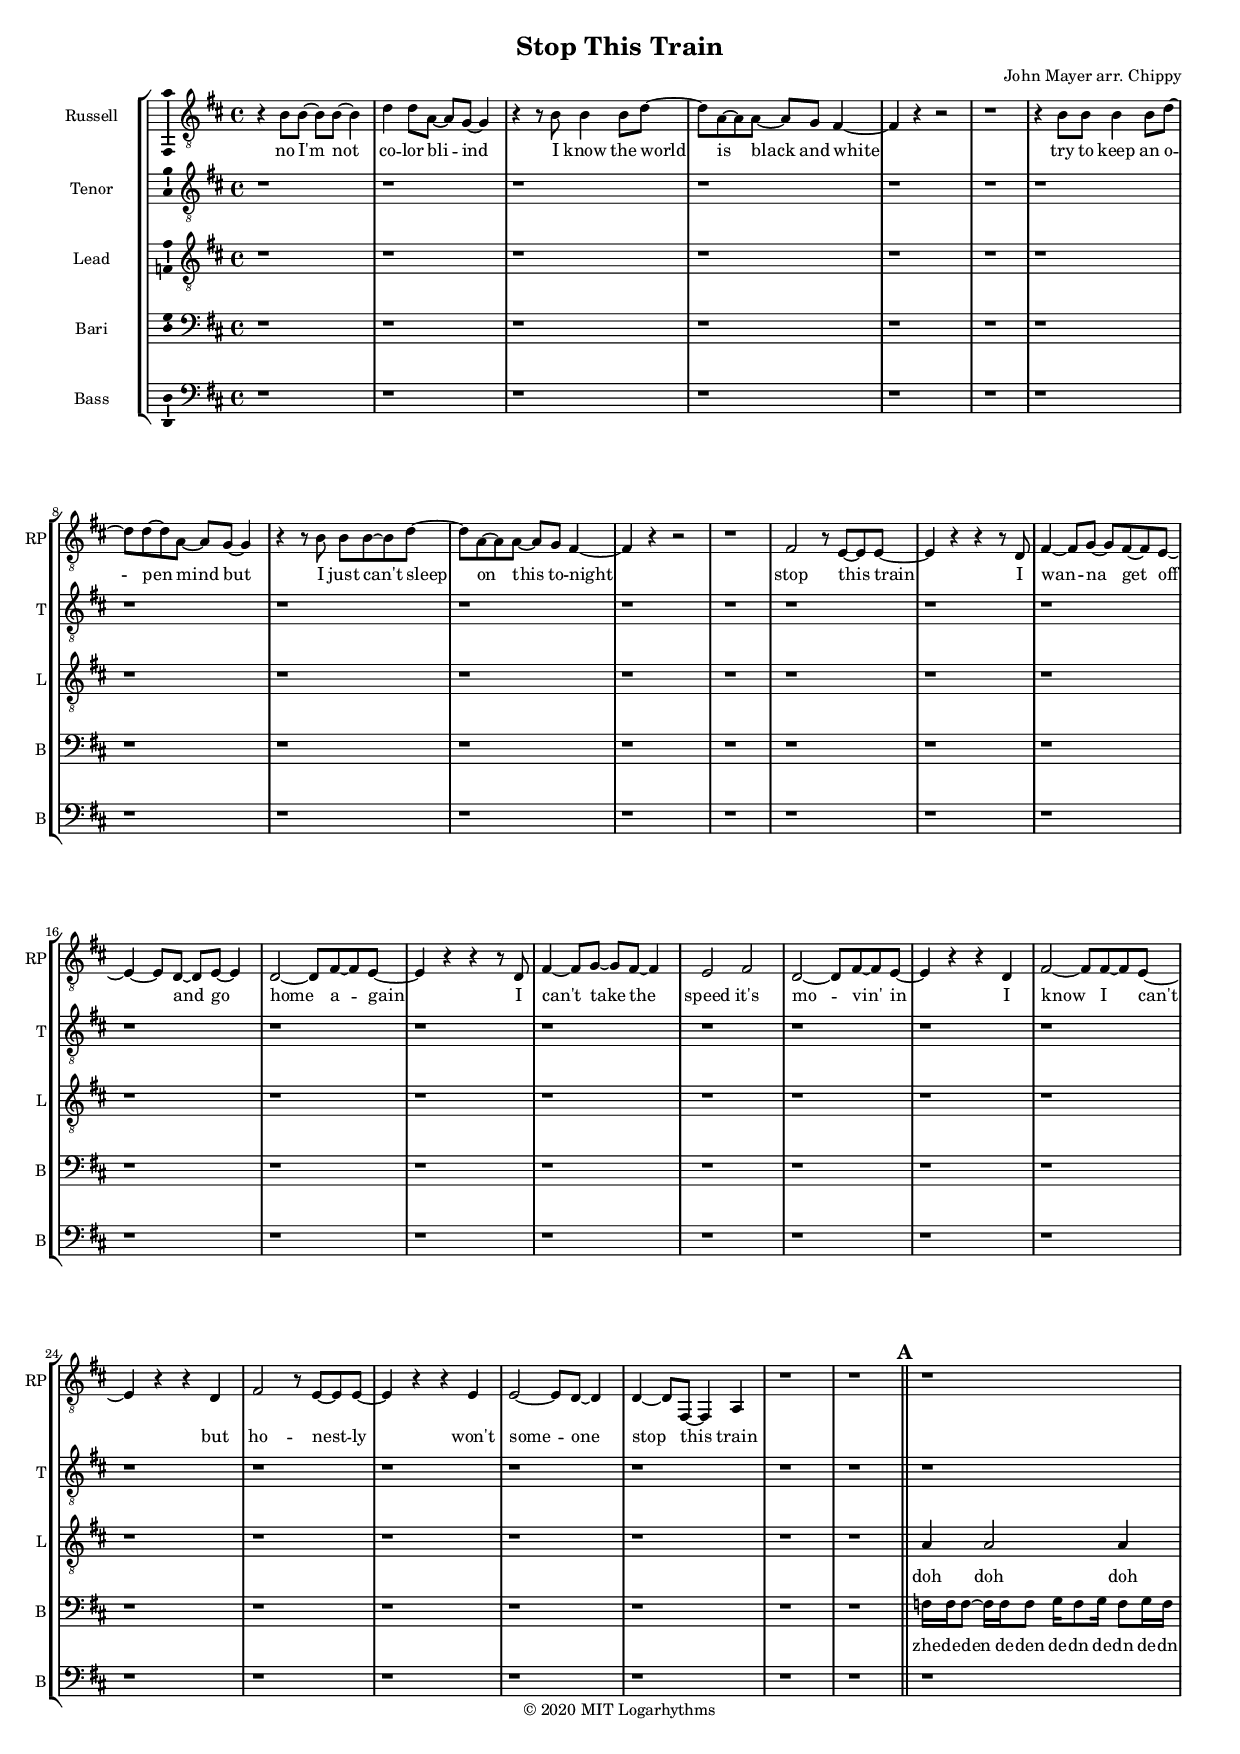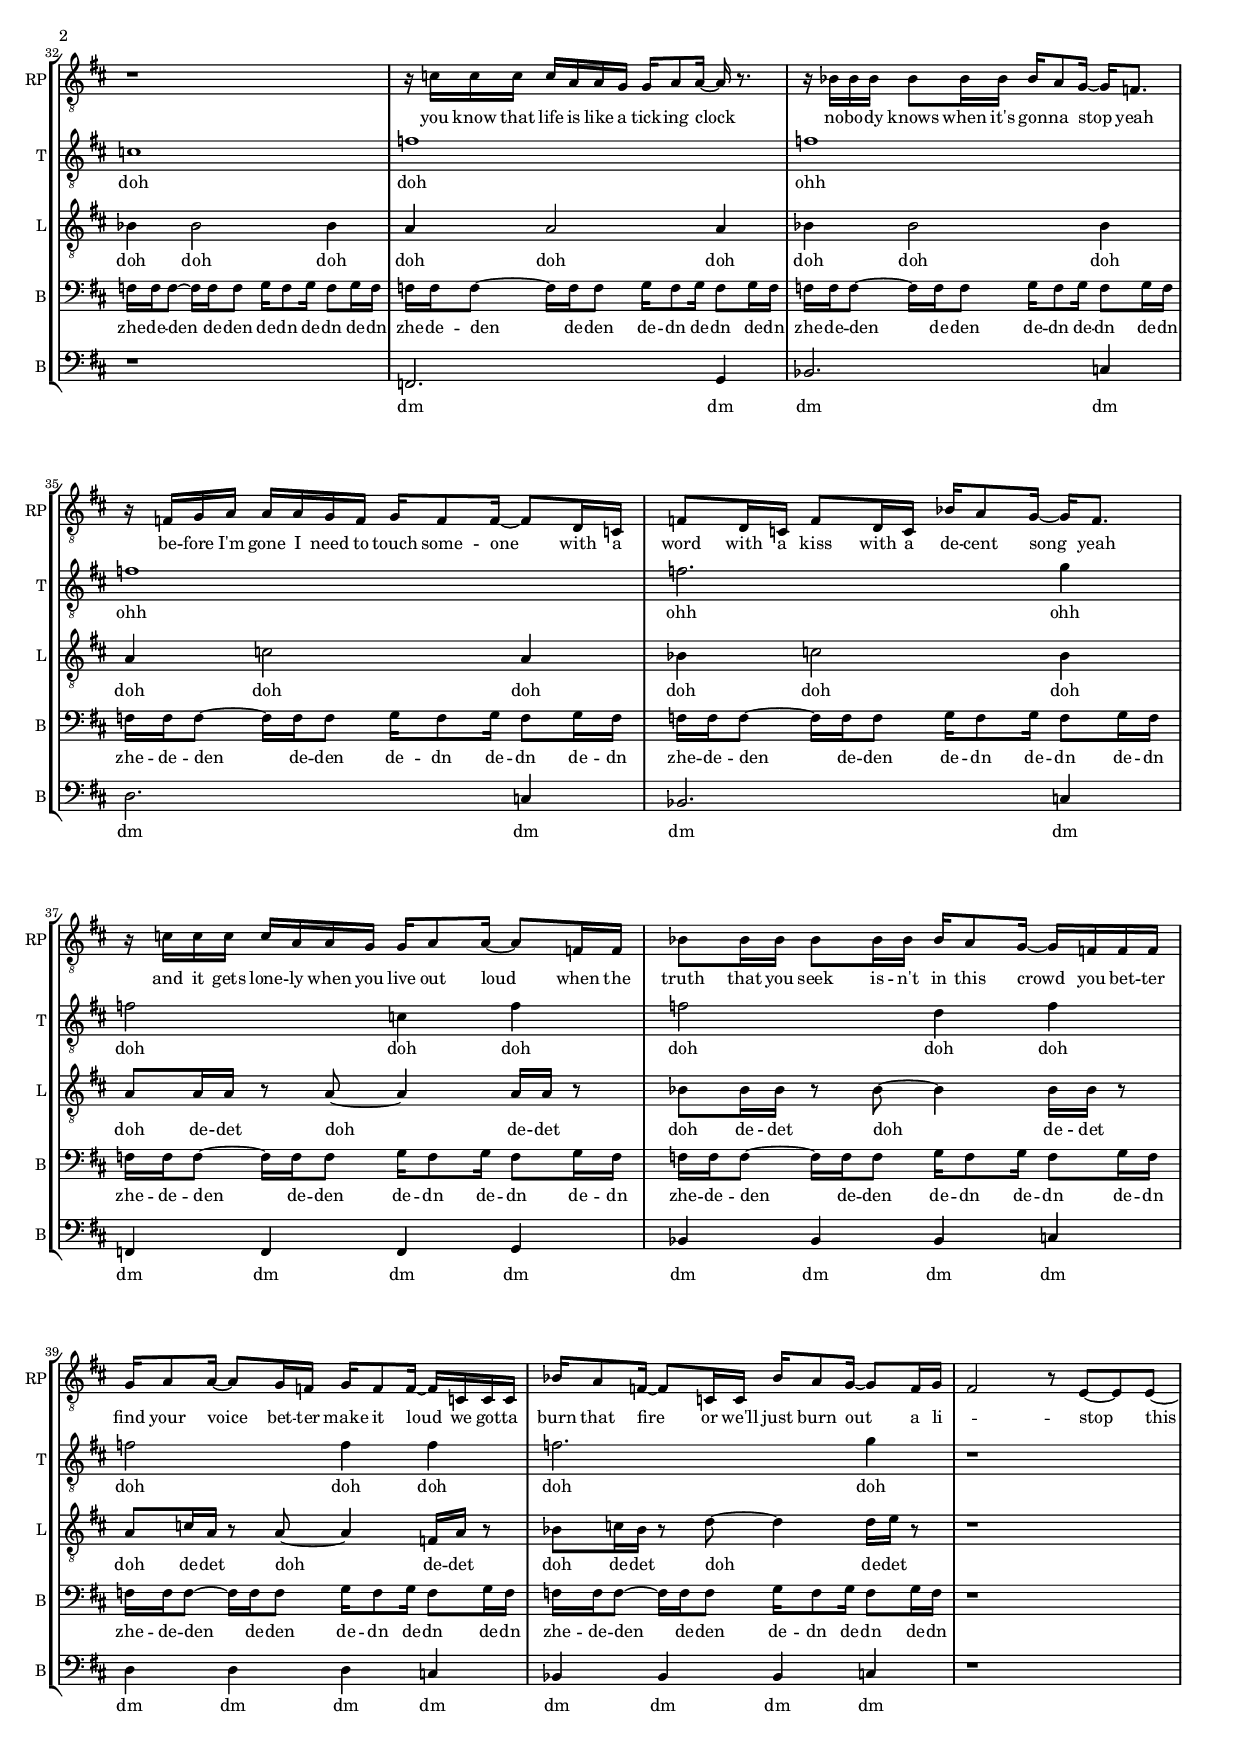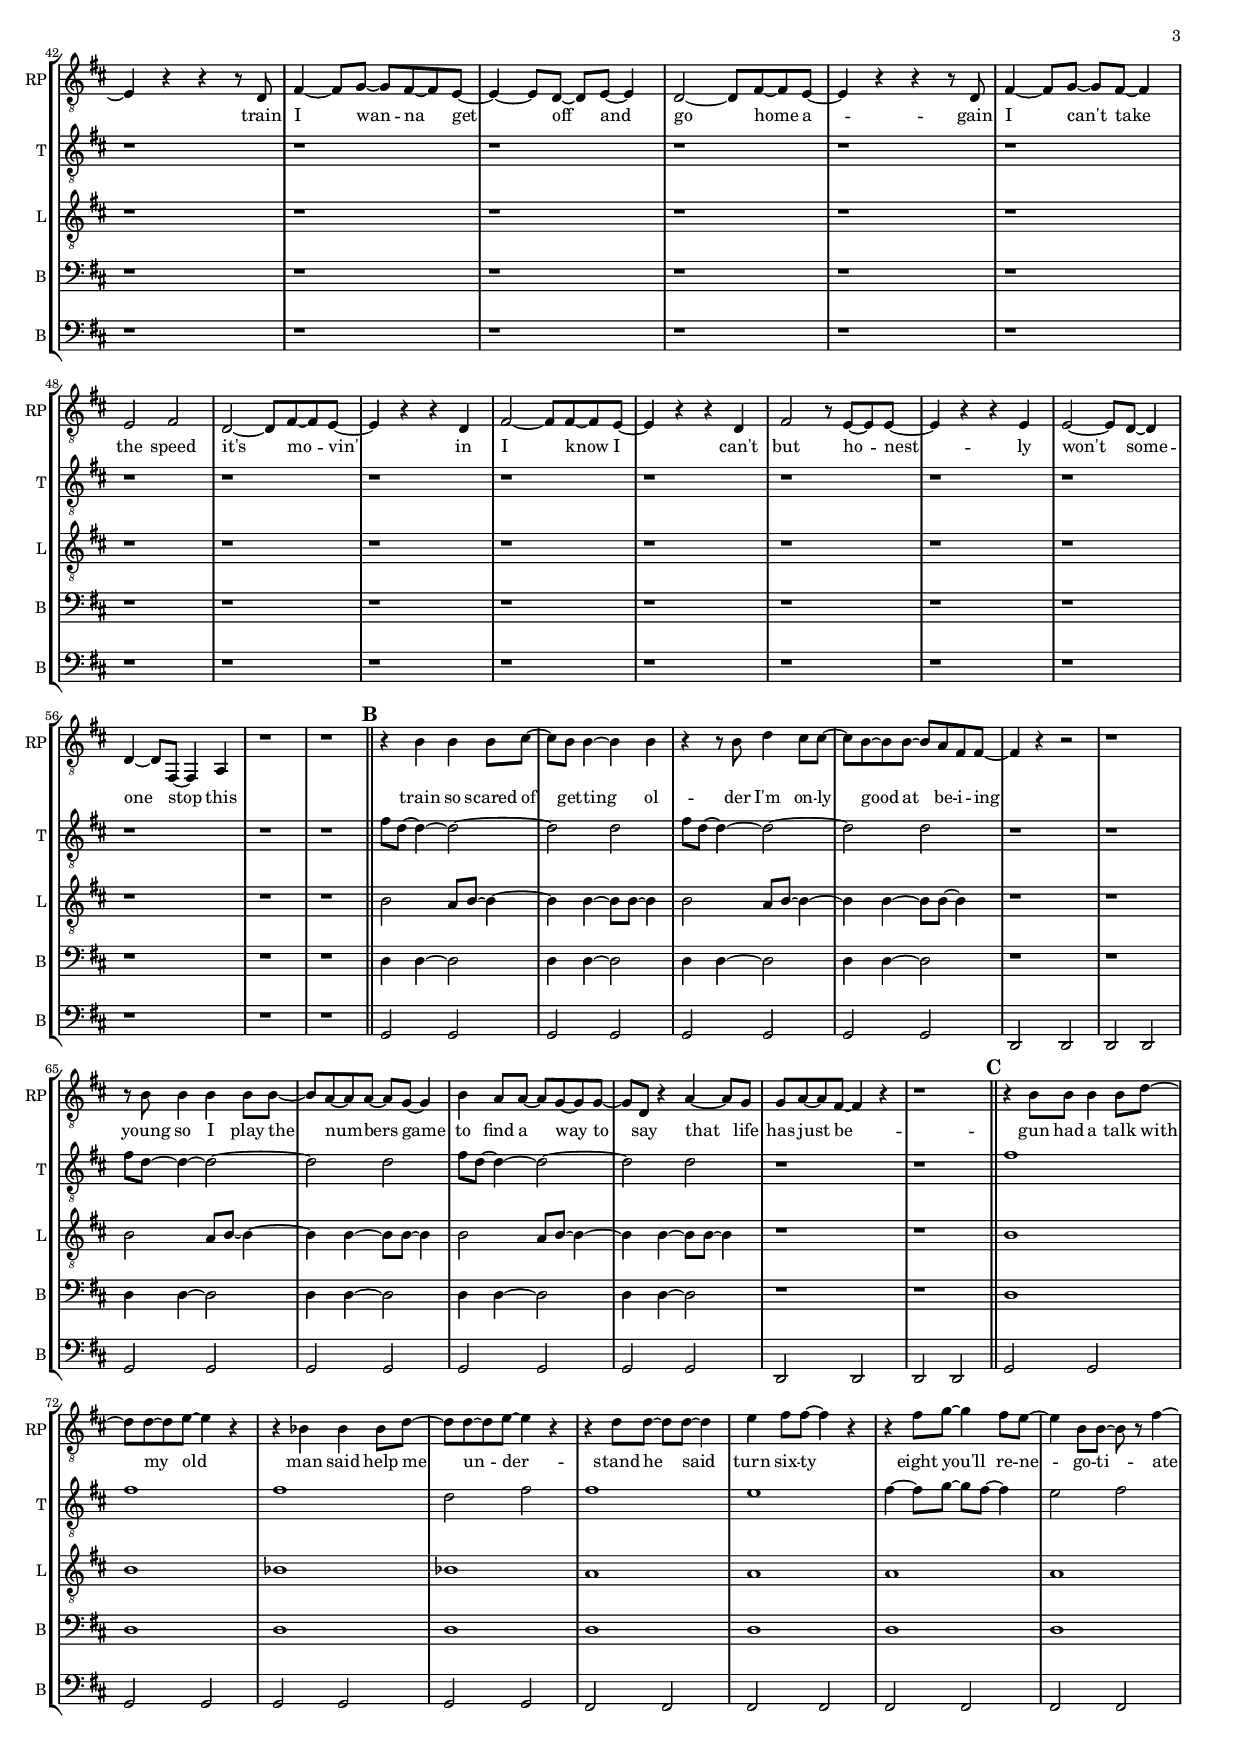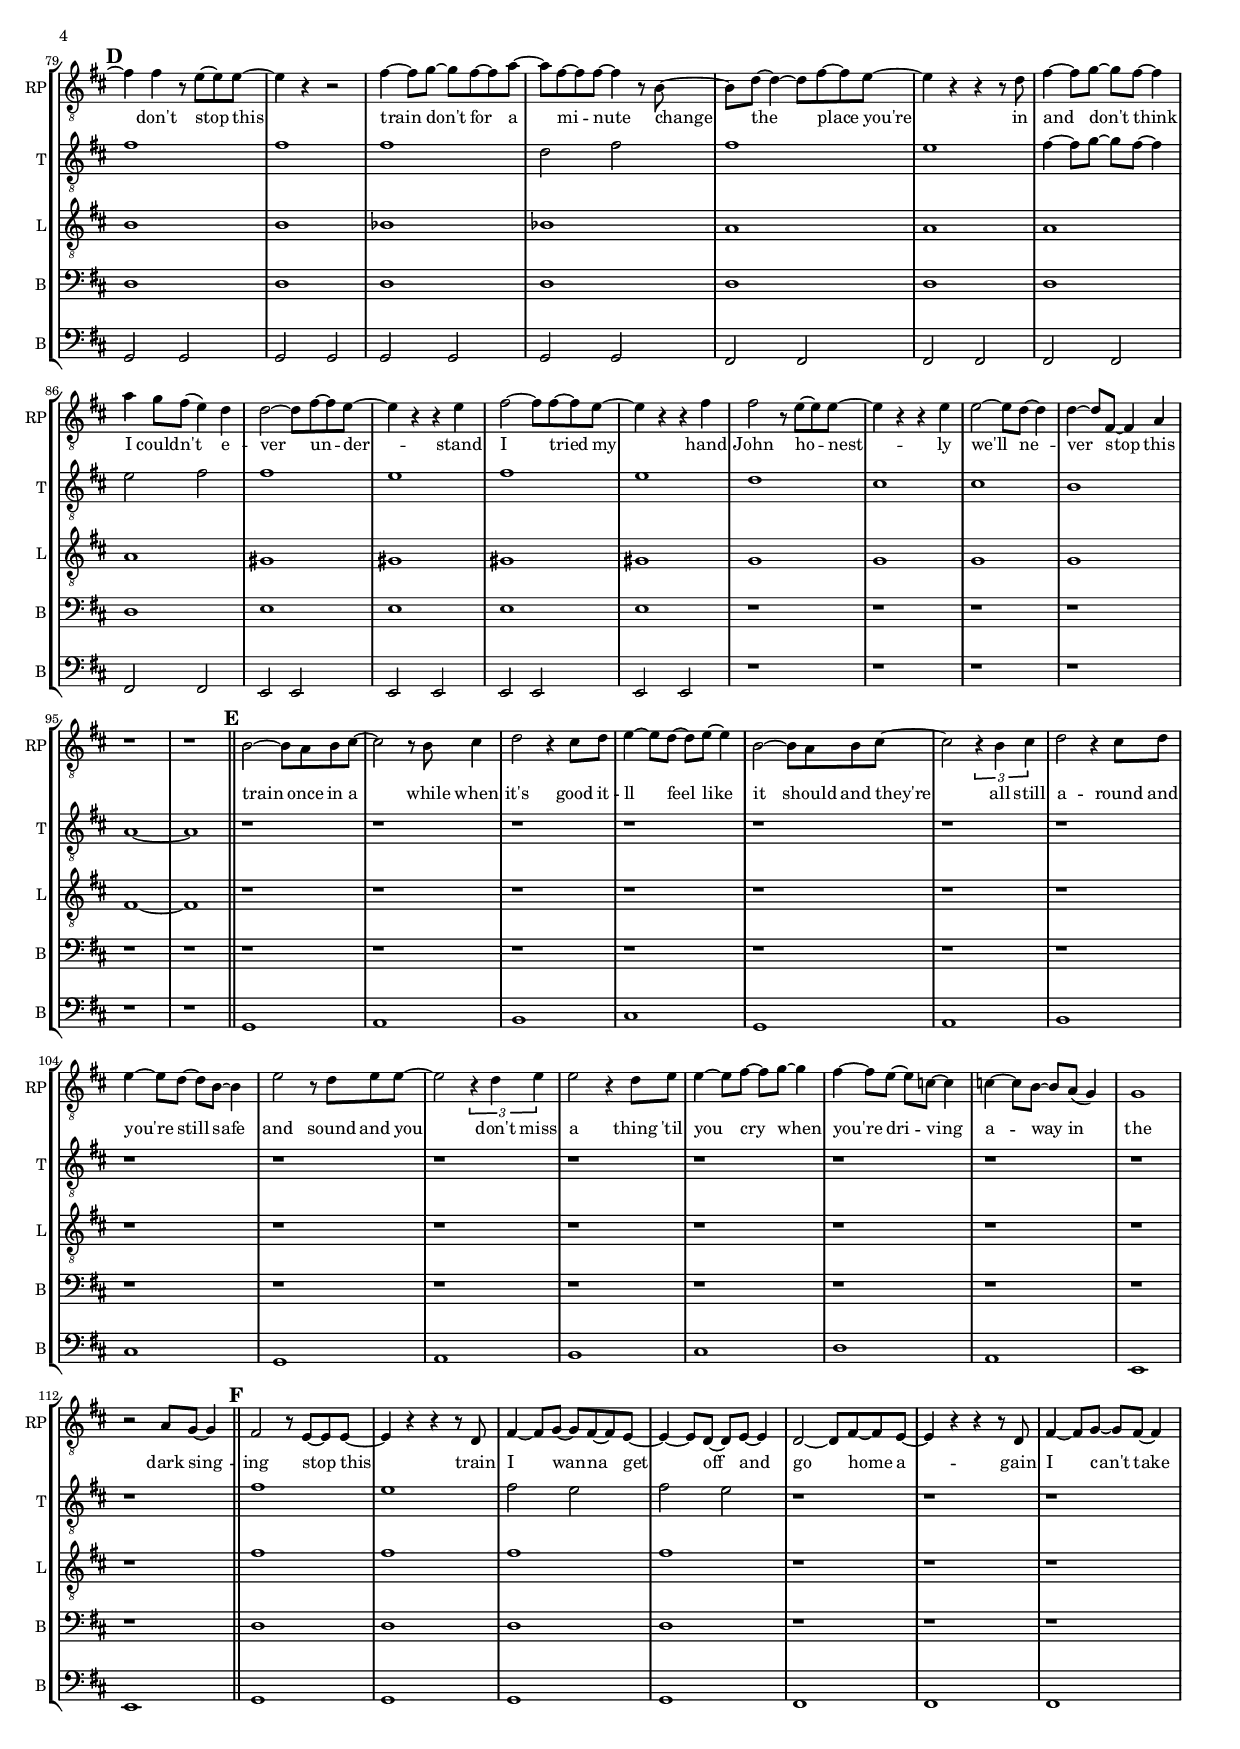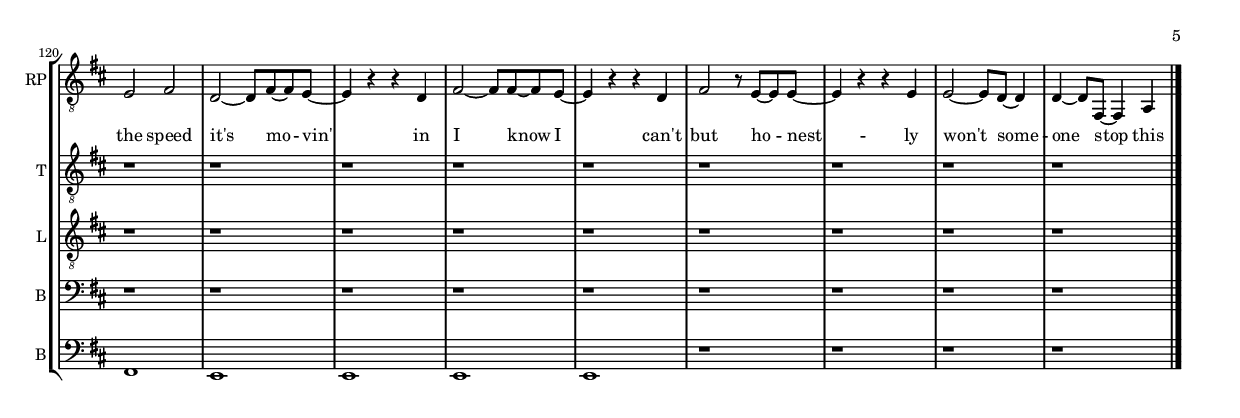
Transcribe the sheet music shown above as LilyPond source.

% score:///home/ryan/git/personal/stop-this-train/score.ly
% play:///home/ryan/git/personal/stop-this-train/media/russell.m4a:0
% play:///home/ryan/git/personal/stop-this-train/media/original.m4a:150
% play:///home/ryan/git/personal/stop-this-train/media/tori.m4a:4

\version "2.18.2"

#(set-global-staff-size 14)

\header {
  title = "Stop This Train"
  composer = "John Mayer arr. Chippy"
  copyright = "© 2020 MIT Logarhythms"
}

gSolo = { \key d \major }
gSoloLyrics = {}
gComp = { \key d \major }
gCompLyrics = {}
gRat = { \key d \major }
gRatLyrics = {}
gTenor = { \key d \major }
gTenorLyrics = {}
gLead = { \key d \major }
gLeadLyrics = {}
gBari = { \key d \major }
gBariLyrics = {}
gBass = { \key d \major }
gBassLyrics = {}


solo = \relative c' {
  r4  b8 b~  b8 b~  b4 |
  % no I'm not
  d4  d8 a~  a8 g~ g4 |
  % color bli-ind
  r4  r8 b  b4  b8 d~ |
  % I know the world
  d8 a~  a8 a~  a8 g  fis4~ |
  % is black and white

  fis4 r4 r2 |
  r1 |

  r4  b8 b  b4  b8 d~ |
  % try to keep an o-
  d8 d~  d8 a~  a8 g~ g4 |
  % pen mind but
  r4  r8 b  b8 b~  b8 d~ |
  % I just can't
  d8 a~  a8 a~  a8 g  fis4~ |
  % sleep on this tonigt

  fis4 r4 r2 |
  r1 |
}

soloLyrics = \lyricmode {
  no I'm not
  co -- lor bli -- ind
  I know the world
  is black and white

  try to keep an o --
  pen mind but
  I just can't
  sleep on this to -- night
}

comp = \relative c {
  r1 | r1 | r1 | r1 |
  r1 | r1 | r1 | r1 |
  r1 | r1 | r1 | r1 |
}

compLyrics = \lyricmode {}

rat = \relative c'' {
  r1 | r1 | r1 | r1 |
  r1 | r1 | r1 | r1 |
  r1 | r1 | r1 | r1 |
}

ratLyrics = \lyricmode {}

tenor = \relative c' {
  r1 | r1 | r1 | r1 |
  r1 | r1 | r1 | r1 |
  r1 | r1 | r1 | r1 |
}

tenorLyrics = \lyricmode {}

lead = \relative c' {
  r1 | r1 | r1 | r1 |
  r1 | r1 | r1 | r1 |
  r1 | r1 | r1 | r1 |
}

leadLyrics = \lyricmode {}

bari = \relative c' {
  r1 | r1 | r1 | r1 |
  r1 | r1 | r1 | r1 |
  r1 | r1 | r1 | r1 |
}

bariLyrics = \lyricmode {}

bass = \relative c, {
  r1 | r1 | r1 | r1 |
  r1 | r1 | r1 | r1 |
  r1 | r1 | r1 | r1 |
}

bassLyrics = \lyricmode {}


% "Export" the music to new variables

gSolo = { \gSolo \solo }
gSoloLyrics = { \gSoloLyrics \soloLyrics }
gComp = { \gComp \comp }
gCompLyrics = { \gCompLyrics \compLyrics }
gRat = { \gRat \rat }
gRatLyrics = { \gRatLyrics \ratLyrics }
gTenor = { \gTenor \tenor }
gTenorLyrics = { \gTenorLyrics \tenorLyrics }
gLead = { \gLead \lead }
gLeadLyrics = { \gLeadLyrics \leadLyrics }
gBari = { \gBari \bari }
gBariLyrics = { \gBariLyrics \bariLyrics }
gBass = { \gBass \bass }
gBassLyrics = { \gBassLyrics \bassLyrics }

% score:///home/ryan/git/personal/stop-this-train/score.ly
% play:///home/ryan/git/personal/stop-this-train/media/russell.m4a:97.75
% play:///home/ryan/git/personal/stop-this-train/media/original.m4a:150

solo = \relative c {
  fis2  r8 e~  e8 e~ |
  % stop this train
  e4  r4  r4  r8 d |
  % I
  fis4~  fis8 g~  g8 fis~  fis8 e~ |
  % wan-na get off
  e4~  e8 d~  d8 e8~  e4 |
  % and go

  d2~  d8 fis~  fis8 e~ |
  % home again
  e4  r4  r4  r8 d |
  % I
  fis4~  fis8 g~  g8 fis~  fis4 |
  % can't take the
  e2  fis2 |
  % speed it's

  d2~  d8 fis~  fis8 e~ |
  % mo-vin' in
  e4  r4  r4  d4 |
  % I
  fis2~  fis8 fis~  fis8 e~ |
  % know I can't
  e4  r4  r4  d4 |
  % but

  fis2  r8 e~  e8 e~ |
  % honestly
  e4  r4  r4  e4 |
  % won't
  e2~  e8 d~  d4 |
  % some one
  d4~  d8 fis,~  fis4  a4 |
  % stop this train

  r1 | r1 |

  \bar "||" \mark \default
}

soloLyrics = \lyricmode {
  stop this train
  I
  wan -- na get off
  and go

  home a -- gain
  I
  can't take the
  speed it's

  mo -- vin' in
  I
  know I can't
  but

  ho -- nest -- ly
  won't
  some -- one
  stop this train
}

% play:///home/ryan/git/personal/stop-this-train/media/tori.m4a:93
toricomp = \relative c' {
  d2  r8 b~  b8 b~ |
  % stop this train
  b4  r4  r2 |
  %
  d4~  d8 e~  e8 d~  d8 b~ |
  % wan-na get off
  b4~  b8 a~  a8 b8~  b4 |
  % and go
}

comp = \relative c' {
  r1 | r1 | r1 | r1 |
  r1 | r1 | r1 | r1 |
  r1 | r1 | r1 | r1 |
  r1 | r1 | r1 | r1 |
  r1 | r1 |
}

compLyrics = \lyricmode {}

rat = \relative c'' {
  r1 | r1 | r1 | r1 |
  r1 | r1 | r1 | r1 |
  r1 | r1 | r1 | r1 |
  r1 | r1 | r1 | r1 |
  r1 | r1 |
}

ratLyrics = \lyricmode {}

tenor = \relative c' {
  r1 | r1 | r1 | r1 |
  r1 | r1 | r1 | r1 |
  r1 | r1 | r1 | r1 |
  r1 | r1 | r1 | r1 |
  r1 | r1 |
}

tenorLyrics = \lyricmode {}

lead = \relative c' {
  r1 | r1 | r1 | r1 |
  r1 | r1 | r1 | r1 |
  r1 | r1 | r1 | r1 |
  r1 | r1 | r1 | r1 |
  r1 | r1 |
}

leadLyrics = \lyricmode {}

bari = \relative c {
  r1 | r1 | r1 | r1 |
  r1 | r1 | r1 | r1 |
  r1 | r1 | r1 | r1 |
  r1 | r1 | r1 | r1 |
  r1 | r1 |
}

bariLyrics = \lyricmode {}

bass = \relative c {
  r1 | r1 | r1 | r1 |
  r1 | r1 | r1 | r1 |
  r1 | r1 | r1 | r1 |
  r1 | r1 | r1 | r1 |
  r1 | r1 |
}

bassLyrics = \lyricmode {}


% "Export" the music to new variables

gSolo = { \gSolo \solo }
gSoloLyrics = { \gSoloLyrics \soloLyrics }
gComp = { \gComp \comp }
gCompLyrics = { \gCompLyrics \compLyrics }
gRat = { \gRat \rat }
gRatLyrics = { \gRatLyrics \ratLyrics }
gTenor = { \gTenor \tenor }
gTenorLyrics = { \gTenorLyrics \tenorLyrics }
gLead = { \gLead \lead }
gLeadLyrics = { \gLeadLyrics \leadLyrics }
gBari = { \gBari \bari }
gBariLyrics = { \gBariLyrics \bariLyrics }
gBass = { \gBass \bass }
gBassLyrics = { \gBassLyrics \bassLyrics }


solo = \relative c' {
  r1 | r1 |
  r16 c c c  c a a g  g a8 a16~  a r8. |
  r16 bes bes bes  bes8 bes16 bes  bes a8 g16~  g f8. |
  r16 f g a  a a g f  g f8 f16~  f8 d16 c |
  f8 d16 c  f8 d16 c  bes' a8 g16~  g f8. |
  r16 c' c c  c a a g  g a8 a16~  a8 f16 f |
  bes8 bes16 bes  bes8 bes16 bes  bes a8 g16~  g f f f |
  g a8 a16~  a8 g16 f  g f8 f16~  f c c c |
  bes' a8 f16~  f8 c16 c  bes' a8 g16~  g8 f16 g~ |
}

soloLyrics = \lyricmode {
  you know that life is like a tick -- ing clock
  no -- bo -- dy knows when it's gon -- na stop yeah
  be -- fore I'm gone I need to touch some -- one with a
  word with a kiss with a de -- cent song yeah

  and it gets lone -- ly when you live out loud when the
  truth that you seek is -- n't in this crowd you bet -- ter
  find your voice bet -- ter make it loud we got -- ta
  burn that fire or we'll just burn out a li --
}

comp = {
  r1 | r1 |
  r1 | r1 | r1 | r1 |
  r1 | r1 | r1 | r1 |
}

compLyrics = \lyricmode {

}

rat = {
  r1 | r1 |
  r1 | r1 | r1 | r1 |
  r1 | r1 | r1 | r1 |
}

ratLyrics = \lyricmode {

}

tenor = \relative c' {
  r1 |
  c1 |
  f1 |
  f1 |
  f1 |
  f2. g4 |
  f2 c4 f |
  f2 d4 f |
  f2 f4 f |
  f2. g4 |
}

tenorLyrics = \lyricmode {
  doh
  doh
  ohh
  ohh
  ohh ohh
  doh doh doh
  doh doh doh
  doh doh doh
  doh doh
}

lead = \relative c' {
  a4  a2  a4 |
  bes4  bes2  bes4 |
  a4  a2  a4 |
  bes4  bes2  bes4 |
  a4  c2  a4 |
  bes4  c2  bes4 |

  a8 a16 a  r8 a~  a4  a16 a r8 |
  bes8 bes16 bes  r8 bes~  bes4  bes16 bes r8 |
  a8 c16 a  r8 a~  a4  f16 a r8 |
  bes8 c16 bes  r8 d~  d4  d16 e r8 |
}

leadLyrics = \lyricmode {
  doh doh doh
  doh doh doh
  doh doh doh
  doh doh doh
  doh doh doh
  doh doh doh

  doh de -- det doh de -- det
  doh de -- det doh de -- det
  doh de -- det doh de -- det
  doh de -- det doh de -- det
}

bari = \relative c {
  f16 f f8~  f16 f f8  g16 f8 g16  f8 g16 f |
  f16 f f8~  f16 f f8  g16 f8 g16  f8 g16 f |
  f16 f f8~  f16 f f8  g16 f8 g16  f8 g16 f |
  f16 f f8~  f16 f f8  g16 f8 g16  f8 g16 f |
  f16 f f8~  f16 f f8  g16 f8 g16  f8 g16 f |
  f16 f f8~  f16 f f8  g16 f8 g16  f8 g16 f |

  f16 f f8~  f16 f f8  g16 f8 g16  f8 g16 f |
  f16 f f8~  f16 f f8  g16 f8 g16  f8 g16 f |
  f16 f f8~  f16 f f8  g16 f8 g16  f8 g16 f |
  f16 f f8~  f16 f f8  g16 f8 g16  f8 g16 f |
}

bariLyrics = \lyricmode {
  zhe -- de -- den de -- den de -- dn de -- dn de -- dn
  zhe -- de -- den de -- den de -- dn de -- dn de -- dn
  zhe -- de -- den de -- den de -- dn de -- dn de -- dn
  zhe -- de -- den de -- den de -- dn de -- dn de -- dn
  zhe -- de -- den de -- den de -- dn de -- dn de -- dn
  zhe -- de -- den de -- den de -- dn de -- dn de -- dn
  zhe -- de -- den de -- den de -- dn de -- dn de -- dn
  zhe -- de -- den de -- den de -- dn de -- dn de -- dn
  zhe -- de -- den de -- den de -- dn de -- dn de -- dn
  zhe -- de -- den de -- den de -- dn de -- dn de -- dn
}

bass = \relative c, {
  r1 | r1 |
  f2.  g4 |
  bes2.  c4 |
  d2. c4 |
  bes2. c4|
  f,4 f f g |
  bes4 bes bes c |
  d4 d d c |
  bes4 bes bes c |
}

bassLyrics = \lyricmode {
  dm dm
  dm dm
  dm dm
  dm dm
  dm dm dm dm
  dm dm dm dm
  dm dm dm dm
  dm dm dm dm
}


% "Export" the music to new variables

gSolo = { \gSolo \solo }
gSoloLyrics = { \gSoloLyrics \soloLyrics }
gComp = { \gComp \comp }
gCompLyrics = { \gCompLyrics \compLyrics }
gRat = { \gRat \rat }
gRatLyrics = { \gRatLyrics \ratLyrics }
gTenor = { \gTenor \tenor }
gTenorLyrics = { \gTenorLyrics \tenorLyrics }
gLead = { \gLead \lead }
gLeadLyrics = { \gLeadLyrics \leadLyrics }
gBari = { \gBari \bari }
gBariLyrics = { \gBariLyrics \bariLyrics }
gBass = { \gBass \bass }
gBassLyrics = { \gBassLyrics \bassLyrics }

% score:///home/ryan/git/personal/stop-this-train/score.ly
% play:///home/ryan/git/personal/stop-this-train/media/russell.m4a:97.75
% play:///home/ryan/git/personal/stop-this-train/media/original.m4a:150

solo = \relative c {
  fis2  r8 e~  e8 e~ |
  % stop this train
  e4  r4  r4  r8 d |
  % I
  fis4~  fis8 g~  g8 fis~  fis8 e~ |
  % wan-na get off
  e4~  e8 d~  d8 e8~  e4 |
  % and go

  d2~  d8 fis~  fis8 e~ |
  % home again
  e4  r4  r4  r8 d |
  % I
  fis4~  fis8 g~  g8 fis~  fis4 |
  % can't take the
  e2  fis2 |
  % speed it's

  d2~  d8 fis~  fis8 e~ |
  % mo-vin' in
  e4  r4  r4  d4 |
  % I
  fis2~  fis8 fis~  fis8 e~ |
  % know I can't
  e4  r4  r4  d4 |
  % but

  fis2  r8 e~  e8 e~ |
  % honestly
  e4  r4  r4  e4 |
  % won't
  e2~  e8 d~  d4 |
  % some one
  d4~  d8 fis,~  fis4  a4 |
  % stop this train

  r1 | r1 |

  \bar "||" \mark \default
}

soloLyrics = \lyricmode {
  stop this train
  I
  wan -- na get off
  and go

  home a -- gain
  I
  can't take the
  speed it's

  mo -- vin' in
  I
  know I can't
  but

  ho -- nest -- ly
  won't
  some -- one
  stop this train
}

% play:///home/ryan/git/personal/stop-this-train/media/tori.m4a:93
toricomp = \relative c' {
  d2  r8 b~  b8 b~ |
  % stop this train
  b4  r4  r2 |
  %
  d4~  d8 e~  e8 d~  d8 b~ |
  % wan-na get off
  b4~  b8 a~  a8 b8~  b4 |
  % and go
}

comp = \relative c' {
  r1 | r1 | r1 | r1 |
  r1 | r1 | r1 | r1 |
  r1 | r1 | r1 | r1 |
  r1 | r1 | r1 | r1 |
  r1 | r1 |
}

compLyrics = \lyricmode {}

rat = \relative c'' {
  r1 | r1 | r1 | r1 |
  r1 | r1 | r1 | r1 |
  r1 | r1 | r1 | r1 |
  r1 | r1 | r1 | r1 |
  r1 | r1 |
}

ratLyrics = \lyricmode {}

tenor = \relative c' {
  r1 | r1 | r1 | r1 |
  r1 | r1 | r1 | r1 |
  r1 | r1 | r1 | r1 |
  r1 | r1 | r1 | r1 |
  r1 | r1 |
}

tenorLyrics = \lyricmode {}

lead = \relative c' {
  r1 | r1 | r1 | r1 |
  r1 | r1 | r1 | r1 |
  r1 | r1 | r1 | r1 |
  r1 | r1 | r1 | r1 |
  r1 | r1 |
}

leadLyrics = \lyricmode {}

bari = \relative c {
  r1 | r1 | r1 | r1 |
  r1 | r1 | r1 | r1 |
  r1 | r1 | r1 | r1 |
  r1 | r1 | r1 | r1 |
  r1 | r1 |
}

bariLyrics = \lyricmode {}

bass = \relative c {
  r1 | r1 | r1 | r1 |
  r1 | r1 | r1 | r1 |
  r1 | r1 | r1 | r1 |
  r1 | r1 | r1 | r1 |
  r1 | r1 |
}

bassLyrics = \lyricmode {}


% "Export" the music to new variables

gSolo = { \gSolo \solo }
gSoloLyrics = { \gSoloLyrics \soloLyrics }
gComp = { \gComp \comp }
gCompLyrics = { \gCompLyrics \compLyrics }
gRat = { \gRat \rat }
gRatLyrics = { \gRatLyrics \ratLyrics }
gTenor = { \gTenor \tenor }
gTenorLyrics = { \gTenorLyrics \tenorLyrics }
gLead = { \gLead \lead }
gLeadLyrics = { \gLeadLyrics \leadLyrics }
gBari = { \gBari \bari }
gBariLyrics = { \gBariLyrics \bariLyrics }
gBass = { \gBass \bass }
gBassLyrics = { \gBassLyrics \bassLyrics }

% score:///home/ryan/git/personal/stop-this-train/score.ly
% play:///home/ryan/git/personal/stop-this-train/media/russell.m4a:97.75
% play:///home/ryan/git/personal/stop-this-train/media/original.m4a:150

solo = \relative c' {
  r4  b4  b4  b8 cis~ |
  % so scared of get-
  cis8 b  b4~  b4  b4 |
  % ting older
  r4  r8 b  d4  cis8 cis~ |
  % I'm only good
  cis8 b~  b8 b~  b8 a  fis8 fis~ |
  % at being young

  fis4 r4 r2 |
  r1 |

% play:///home/ryan/git/personal/stop-this-train/media/original.m4a:160

  r8 b  b4  b4  b8 b~ |
  % so I play the num -
  b8 a~  a8 a~  a8 g~  g4 |
  % bers game to
  b4  a8 a~  a8 g~  g8 g~ |
  % find a way to say
  g8 d  r4  a'4~ a8 g |
  % that life has

  g8 a~  a8 fis~  fis4  r4 |
  % just begun
  r1 |

  \bar "||" \mark \default
}

soloLyrics = \lyricmode {
  so scared of get --
  ting ol -- der
  I'm on -- ly good
  at be -- i -- ing young

  so I play the num --
  bers game to
  find a way to say
  that life has 

  just be -- gun
}

comp = \relative c {
  r1 | r1 | r1 | r1 |
  r1 | r1 | r1 | r1 |
  r1 | r1 | r1 | r1 |
}

compLyrics = \lyricmode {}

rat = \relative c'' {
  r1 | r1 | r1 | r1 |
  r1 | r1 | r1 | r1 |
  r1 | r1 | r1 | r1 |
}

ratLyrics = \lyricmode {}

tenor = \relative c' {
  fis8 d~  d4~  d2~ |
  d2  d2 |
  fis8 d~  d4~  d2~ |
  d2  d2 |

  r1 | r1 |

  fis8 d~  d4~  d2~ |
  d2  d2 |
  fis8 d~  d4~  d2~ |
  d2  d2 |

  r1 | r1 |
}

tenorLyrics = \lyricmode {}

lead = \relative c' {
  b2  a8 b~  b4~ |
  b4  b4~  b8 b~  b4 |
  b2  a8 b~  b4~ |
  b4  b4~  b8 b~  b4 |

  r1 | r1 |

  b2  a8 b~  b4~ |
  b4  b4~  b8 b~  b4 |
  b2  a8 b~  b4~ |
  b4  b4~  b8 b~  b4 |

  r1 | r1 |
}

leadLyrics = \lyricmode {}

bari = \relative c {
  d4  d4~  d2|
  d4  d4~  d2|
  d4  d4~  d2|
  d4  d4~  d2|

  r1 | r1 |

  d4  d4~  d2|
  d4  d4~  d2|
  d4  d4~  d2|
  d4  d4~  d2|

  r1 | r1 |
}

bariLyrics = \lyricmode {}

bass = \relative c {
  g2 g2 | g2 g2 | g2 g2 | g2 g2 |
  d2 d2 | d2 d2 |
  g2 g2 | g2 g2 | g2 g2 | g2 g2 |
  d2 d2 | d2 d2 |
}

bassLyrics = \lyricmode {}


% "Export" the music to new variables

gSolo = { \gSolo \solo }
gSoloLyrics = { \gSoloLyrics \soloLyrics }
gComp = { \gComp \comp }
gCompLyrics = { \gCompLyrics \compLyrics }
gRat = { \gRat \rat }
gRatLyrics = { \gRatLyrics \ratLyrics }
gTenor = { \gTenor \tenor }
gTenorLyrics = { \gTenorLyrics \tenorLyrics }
gLead = { \gLead \lead }
gLeadLyrics = { \gLeadLyrics \leadLyrics }
gBari = { \gBari \bari }
gBariLyrics = { \gBariLyrics \bariLyrics }
gBass = { \gBass \bass }
gBassLyrics = { \gBassLyrics \bassLyrics }

% score:///home/ryan/git/personal/stop-this-train/score.ly
% play:///home/ryan/git/personal/stop-this-train/media/russell.m4a:118


% play:///home/ryan/git/personal/stop-this-train/media/original.m4a:171

solo = \relative c' {
  r4  b8 b  b4  b8 d~ |
  % had a talk with my
  d8 d~  d8 e~  e4 r4 |
  % old man
  r4  bes4  bes4  bes8 d~ |
  % said help me un-
  d8 d~  d8 e~  e4 r4 |
  % der stand

% play:///home/ryan/git/personal/stop-this-train/media/original.m4a:177.2

  r4  d8 d~  d8 d~  d4 |
  % he said turn
  e4  fis8 fis~  fis4  r4 |
  % sixty eight
  r4  fis8 g~  g4  fis8 e~ |
  % you'll renego-
  e4  b8 b~  b8 r  fis'4~ |
  % tiate don't

  \mark \default

% play:///home/ryan/git/personal/stop-this-train/media/original.m4a:182

  fis4  fis4  r8 e~  e8 e~ |
  % stop this train
  e4  r4  r2 |
  %
  fis4~  fis8 g~  g8 fis~  fis8 a~ |
  % don't for a mi-
  a8 fis~  fis8 fis~  fis4  r8 b,~ |
  % nute change the 

% play:///home/ryan/git/personal/stop-this-train/media/original.m4a:187

  b8 d~  d4~  d8 fis~  fis8 e~ |
  % place you're in
  e4  r4  r4  r8 d |
  % and
  fis4~  fis8 g~  g8 fis~  fis4 |
  % don't think I
  a4  g8 fis(  e4)  d4 |
  % couldn't ever

% play:///home/ryan/git/personal/stop-this-train/media/original.m4a:193

  d2~  d8 fis~  fis8 e~ |
  % understand
  e4  r4  r4  e4 |
  % I
  fis2~  fis8 fis~  fis8 e~ |
  % tried my hand
  e4  r4  r4  fis4 |
  % john

% play:///home/ryan/git/personal/stop-this-train/media/original.m4a:198.7

  fis2  r8 e~  e8 e~ |
  % honestly
  e4  r4  r4  e4 |
  % we'll ne-
  e2~  e8 d~  d4 |
  % ver
  d4~  d8 fis,~  fis4  a4 |
  % stop this train

  r1 | r1 |

  \bar "||" \mark \default
}

soloLyrics = \lyricmode {
  had a talk with my
  old man
  said help me un --
  der -- stand

  he said turn
  six -- ty eight
  you'll re -- ne -- go --
  ti -- ate don't

  stop this train
  don't for a mi --
  nute change the

  place you're in
  and
  don't think I
  could -- n't e -- ver

  un -- der -- stand
  I
  tried my hand
  John

  ho -- nest -- ly
  we'll ne --
  ver
  stop this train
}

comp = \relative c' {
  r1 | r1 | r1 | r1 |
  r1 | r1 | r1 | r1 |
  r1 | r1 | r1 | r1 |
  r1 | r1 | r1 | r1 |
  r1 | r1 | r1 | r1 |
  r1 | r1 | r1 | r1 |
  r1 | r1 |
}

compLyrics = \lyricmode {}

rat = \relative c'' {
  r1 | r1 | r1 | r1 |
  r1 | r1 | r1 | r1 |
  r1 | r1 | r1 | r1 |
  r1 | r1 | r1 | r1 |
  r1 | r1 | r1 | r1 |
  r1 | r1 | r1 | r1 |
  r1 | r1 |
}

ratLyrics = \lyricmode {}

tenor = \relative c' {
  fis1 |
  fis1 |
  fis1 |
  d2  fis |

  fis1 |
  e1 |
  fis4~  fis8 g~  g8 fis~  fis4 |
  e2  fis2 |

  fis1 |
  fis1 |
  fis1 |
  d2  fis |

  fis1 |
  e1 |
  fis4~  fis8 g~  g8 fis~  fis4 |
  e2  fis2 |

  fis1 |
  e1 |
  fis1 |
  e1 |

  d1 |
  cis1 |
  cis1 |
  b1 |

  a1~ | a1 |
}

tenorLyrics = \lyricmode {}

lead = \relative c' {
  b1 |
  b1 |
  bes1 |
  bes1 |

  a1 |
  a1 |
  a1 |
  a1 |

  b1 |
  b1 |
  bes1 |
  bes1 |

  a1 |
  a1 |
  a1 |
  a1 |

  gis1 |
  gis1 |
  gis1 |
  gis1 |

  g1 |
  g1 |
  g1 |
  g1 |

  fis1~ | fis1 |
}

leadLyrics = \lyricmode {}

% play:///home/ryan/git/personal/stop-this-train/media/original.m4a:110
bari = \relative c {
  d1 |
  d1 |
  d1 |
  d1 |

  d1 |
  d1 |
  d1 |
  d1 |

  d1 |
  d1 |
  d1 |
  d1 |

  d1 |
  d1 |
  d1 |
  d1 |

  e1 |
  e1 |
  e1 |
  e1 |

  r1 |
  r1 |
  r1 |
  r1 |

  r1 | r1 |
}

bariLyrics = \lyricmode {}

bass = \relative c {
  g2  g |
  g2  g |
  g2  g |
  g2  g |

  fis2  fis |
  fis2  fis |
  fis2  fis |
  fis2  fis |

  g2  g |
  g2  g |
  g2  g |
  g2  g |

  fis2  fis |
  fis2  fis |
  fis2  fis |
  fis2  fis |

  e2  e |
  e2  e |
  e2  e |
  e2  e |

  r1 | r1 | r1 | r1 |
  r1 | r1 |
}

bassLyrics = \lyricmode {}


% "Export" the music to new variables

gSolo = { \gSolo \solo }
gSoloLyrics = { \gSoloLyrics \soloLyrics }
gComp = { \gComp \comp }
gCompLyrics = { \gCompLyrics \compLyrics }
gRat = { \gRat \rat }
gRatLyrics = { \gRatLyrics \ratLyrics }
gTenor = { \gTenor \tenor }
gTenorLyrics = { \gTenorLyrics \tenorLyrics }
gLead = { \gLead \lead }
gLeadLyrics = { \gLeadLyrics \leadLyrics }
gBari = { \gBari \bari }
gBariLyrics = { \gBariLyrics \bariLyrics }
gBass = { \gBass \bass }
gBassLyrics = { \gBassLyrics \bassLyrics }

% score:///home/ryan/git/personal/stop-this-train/score.ly
% play:///home/ryan/git/personal/stop-this-train/media/russell.m4a:161

% play:///home/ryan/git/personal/stop-this-train/media/original.m4a:214

solo = \relative c' {
  b2~  b8 a  b8 cis~ |
  % once in a while
  cis2  r8 b  cis4 |
  % when it's
  d2  r4  cis8 d |
  % good it'll
  e4~  e8 d~  d8 e~  e4 |
  % feel like it

% play:///home/ryan/git/personal/stop-this-train/media/original.m4a:220

  b2~  b8 a  b8 cis~ |
  % should and they're
  cis2  \tuplet 3/2 { r4 b cis } |
  % all still a-
  d2  r4  cis8 d |
  % round and you're
  e4~  e8 d~  d8 b~  b4 |
  % still safe and

% play:///home/ryan/git/personal/stop-this-train/media/original.m4a:225.7

  e2  r8 d  e8 e~ |
  % sound and you don't
  e2  \tuplet 3/2 { r4 d e } |
  % miss a
  e2  r4  d8 e |
  % thing 'til you
  e4~  e8 fis~  fis8 g~  g4  |
  % cry when you're

% play:///home/ryan/git/personal/stop-this-train/media/original.m4a:230.5

  fis4~  fis8 e~  e8 c~  c4  |
  % driving a-
  c4~  c8 b~  b8 a(  g4)  |
  % way in the
  g1 |
  % dark
  r2  a8 g~  g4 |
  % singing

  \bar "||" \mark \default
}

soloLyrics = \lyricmode {
  once in a while
  when it's
  good it -- ll
  feel like it

  should and they're
  all still a --
  round and you're
  still safe and

  sound and you don't
  miss a
  thing 'til you
  cry when you're

  dri -- ving a --
  way in the
  dark
  sing -- ing
}

comp = {
  r1 | r1 | r1 | r1 |
  r1 | r1 | r1 | r1 |
  r1 | r1 | r1 | r1 |
  r1 | r1 | r1 | r1 |
}

compLyrics = \lyricmode {}

rat = {
  r1 | r1 | r1 | r1 |
  r1 | r1 | r1 | r1 |
  r1 | r1 | r1 | r1 |
  r1 | r1 | r1 | r1 |
}

ratLyrics = \lyricmode {}

tenor = \relative c' {
  r1 | r1 | r1 | r1 |
  r1 | r1 | r1 | r1 |
  r1 | r1 | r1 | r1 |
  r1 | r1 | r1 | r1 |
}

tenorLyrics = \lyricmode {}

lead = \relative c' {
  r1 | r1 | r1 | r1 |
  r1 | r1 | r1 | r1 |
  r1 | r1 | r1 | r1 |
  r1 | r1 | r1 | r1 |
}

leadLyrics = \lyricmode {}

bari = \relative c {
  r1 | r1 | r1 | r1 |
  r1 | r1 | r1 | r1 |
  r1 | r1 | r1 | r1 |
  r1 | r1 | r1 | r1 |
}

bariLyrics = \lyricmode {}

bass = \relative c {
  g1 | a1 | b1 | cis1 |
  g1 | a1 | b1 | cis1 |
  g1 | a1 | b1 | cis1 |
  d1 | a1 | e1 | e1 |
}

bassLyrics = \lyricmode {}


% "Export" the music to new variables

gSolo = { \gSolo \solo }
gSoloLyrics = { \gSoloLyrics \soloLyrics }
gComp = { \gComp \comp }
gCompLyrics = { \gCompLyrics \compLyrics }
gRat = { \gRat \rat }
gRatLyrics = { \gRatLyrics \ratLyrics }
gTenor = { \gTenor \tenor }
gTenorLyrics = { \gTenorLyrics \tenorLyrics }
gLead = { \gLead \lead }
gLeadLyrics = { \gLeadLyrics \leadLyrics }
gBari = { \gBari \bari }
gBariLyrics = { \gBariLyrics \bariLyrics }
gBass = { \gBass \bass }
gBassLyrics = { \gBassLyrics \bassLyrics }


solo = \relative c {
  fis2  r8 e~  e8 e~ |
  % stop this train
  e4  r4  r4  r8 d |
  % I
  fis4~  fis8 g~  g8 fis~  fis8 e~ |
  % wan-na get off
  e4~  e8 d~  d8 e8~  e4 |
  % and go

  d2~  d8 fis~  fis8 e~ |
  % home again
  e4  r4  r4  r8 d |
  % I
  fis4~  fis8 g~  g8 fis~  fis4 |
  % can't take the
  e2  fis2 |
  % speed it's

  d2~  d8 fis~  fis8 e~ |
  % mo-vin' in
  e4  r4  r4  d4 |
  % I
  fis2~  fis8 fis~  fis8 e~ |
  % know I can't
  e4  r4  r4  d4 |
  % but

  fis2  r8 e~  e8 e~ |
  % honestly
  e4  r4  r4  e4 |
  % won't
  e2~  e8 d~  d4 |
  % some one
  d4~  d8 fis,~  fis4  a4 |
  % stop this train

  \bar "|."
}

soloLyrics = \lyricmode {
  stop this train
  I
  wan -- na get off
  and go

  home a -- gain
  I
  can't take the
  speed it's

  mo -- vin' in
  I
  know I can't
  but

  ho -- nest -- ly
  won't
  some -- one
  stop this train
}

comp = \relative c' {
  r1 | r1 | r1 | r1 |
  r1 | r1 | r1 | r1 |
  r1 | r1 | r1 | r1 |
  r1 | r1 | r1 | r1 |
}

compLyrics = \lyricmode {}

rat = \relative c'' {
  r1 | r1 | r1 | r1 |
  r1 | r1 | r1 | r1 |
  r1 | r1 | r1 | r1 |
  r1 | r1 | r1 | r1 |
}

ratLyrics = \lyricmode {}

tenor = \relative c' {
  fis1 | e1 | fis2 e2 | fis2 e2 |

  r1 | r1 | r1 | r1 |
  r1 | r1 | r1 | r1 |
  r1 | r1 | r1 | r1 |
}

tenorLyrics = \lyricmode {}

lead = \relative c' {
  fis1 | fis1 | fis1 | fis1 |
  r1 | r1 | r1 | r1 |
  r1 | r1 | r1 | r1 |
  r1 | r1 | r1 | r1 |
}

leadLyrics = \lyricmode {}

bari = \relative c {
  d1 | d1 | d1 | d1 |
  r1 | r1 | r1 | r1 |
  r1 | r1 | r1 | r1 |
  r1 | r1 | r1 | r1 |
}

bariLyrics = \lyricmode {}

bass = \relative c {
  g1 | g1 | g1 | g1 |
  fis1 | fis1 | fis1 | fis1 |
  e1 | e1 | e1 | e1 |
  r1 | r1 | r1 | r1 |
}

bassLyrics = \lyricmode {}


% "Export" the music to new variables

gSolo = { \gSolo \solo }
gSoloLyrics = { \gSoloLyrics \soloLyrics }
gComp = { \gComp \comp }
gCompLyrics = { \gCompLyrics \compLyrics }
gRat = { \gRat \rat }
gRatLyrics = { \gRatLyrics \ratLyrics }
gTenor = { \gTenor \tenor }
gTenorLyrics = { \gTenorLyrics \tenorLyrics }
gLead = { \gLead \lead }
gLeadLyrics = { \gLeadLyrics \leadLyrics }
gBari = { \gBari \bari }
gBariLyrics = { \gBariLyrics \bariLyrics }
gBass = { \gBass \bass }
gBassLyrics = { \gBassLyrics \bassLyrics }


\score {
  \new StaffGroup = partsStaff <<
    \new Staff \with {
        instrumentName = #"Russell"
        shortInstrumentName = #"RP"
    }{
      \set Score.markFormatter = #format-mark-box-alphabet

      \set Staff.midiInstrument = #"acoustic grand"
      \set Staff.midiMaximumVolume = 0.9
      \clef "treble_8"
      \new Voice = "Russell" { \gSolo }
    }
    \new Lyrics \lyricsto "Russell" { \gSoloLyrics }
    %\new Staff \with {
    %    instrumentName = #"Comp"
    %    shortInstrumentName = #"C"
    %}{
    %  \set Staff.midiInstrument = #"acoustic grand"
    %  \set Staff.midiMaximumVolume = 0.4
    %  \clef "treble_8"
    %  \new Voice = "Comp" { \gComp }
    %}
    %\new Lyrics \lyricsto "Comp" { \gCompLyrics }
    %\new Staff \with {
    %    instrumentName = #"RAT"
    %    shortInstrumentName = #"R"
    %}{
    %  \set Staff.midiInstrument = #"acoustic grand"
    %  \set Staff.midiMaximumVolume = 0.6
    %  \clef "treble_8"
    %  \new Voice = "RAT" { \gRat }
    %}
    \new Lyrics \lyricsto "RAT" { \gRatLyrics }
    \new Staff \with {
        instrumentName = #"Tenor"
        shortInstrumentName = #"T"
    }{
      \set Staff.midiInstrument = #"acoustic guitar (nylon)"
      \set Staff.midiMaximumVolume = 0.9
      \clef "treble_8"
      \new Voice = "Tenor" { \gTenor }
    }
    \new Lyrics \lyricsto "Tenor" { \gTenorLyrics }
    \new Staff \with {
        instrumentName = #"Lead"
        shortInstrumentName = #"L"
    }{
      \set Staff.midiInstrument = #"acoustic guitar (nylon)"
      \set Staff.midiMaximumVolume = 0.9
      \clef "treble_8"
      \new Voice = "Lead" { \gLead }
    }
    \new Lyrics \lyricsto "Lead" { \gLeadLyrics }
    \new Staff \with {
        instrumentName = #"Bari"
        shortInstrumentName = #"B"
    }{
      \set Staff.midiInstrument = #"acoustic guitar (nylon)"
      \set Staff.midiMaximumVolume = 0.9
      \clef "bass"
      \new Voice = "Bari" { \gBari }
    }
    \new Lyrics \lyricsto "Bari" { \gBariLyrics }
    \new Staff \with {
        instrumentName = #"Bass"
        shortInstrumentName = #"B"
    }{
      \set Staff.midiInstrument = #"acoustic bass"
      \set Staff.midiMaximumVolume = 1.5
      \clef "bass"
      \new Voice = "Bass" { \gBass }
    }
    \new Lyrics \lyricsto "Bass" { \gBassLyrics }
  >>
  \layout {
    \context {
      \Voice
      \consists "Ambitus_engraver"
    }
  }
  \midi {}
}

